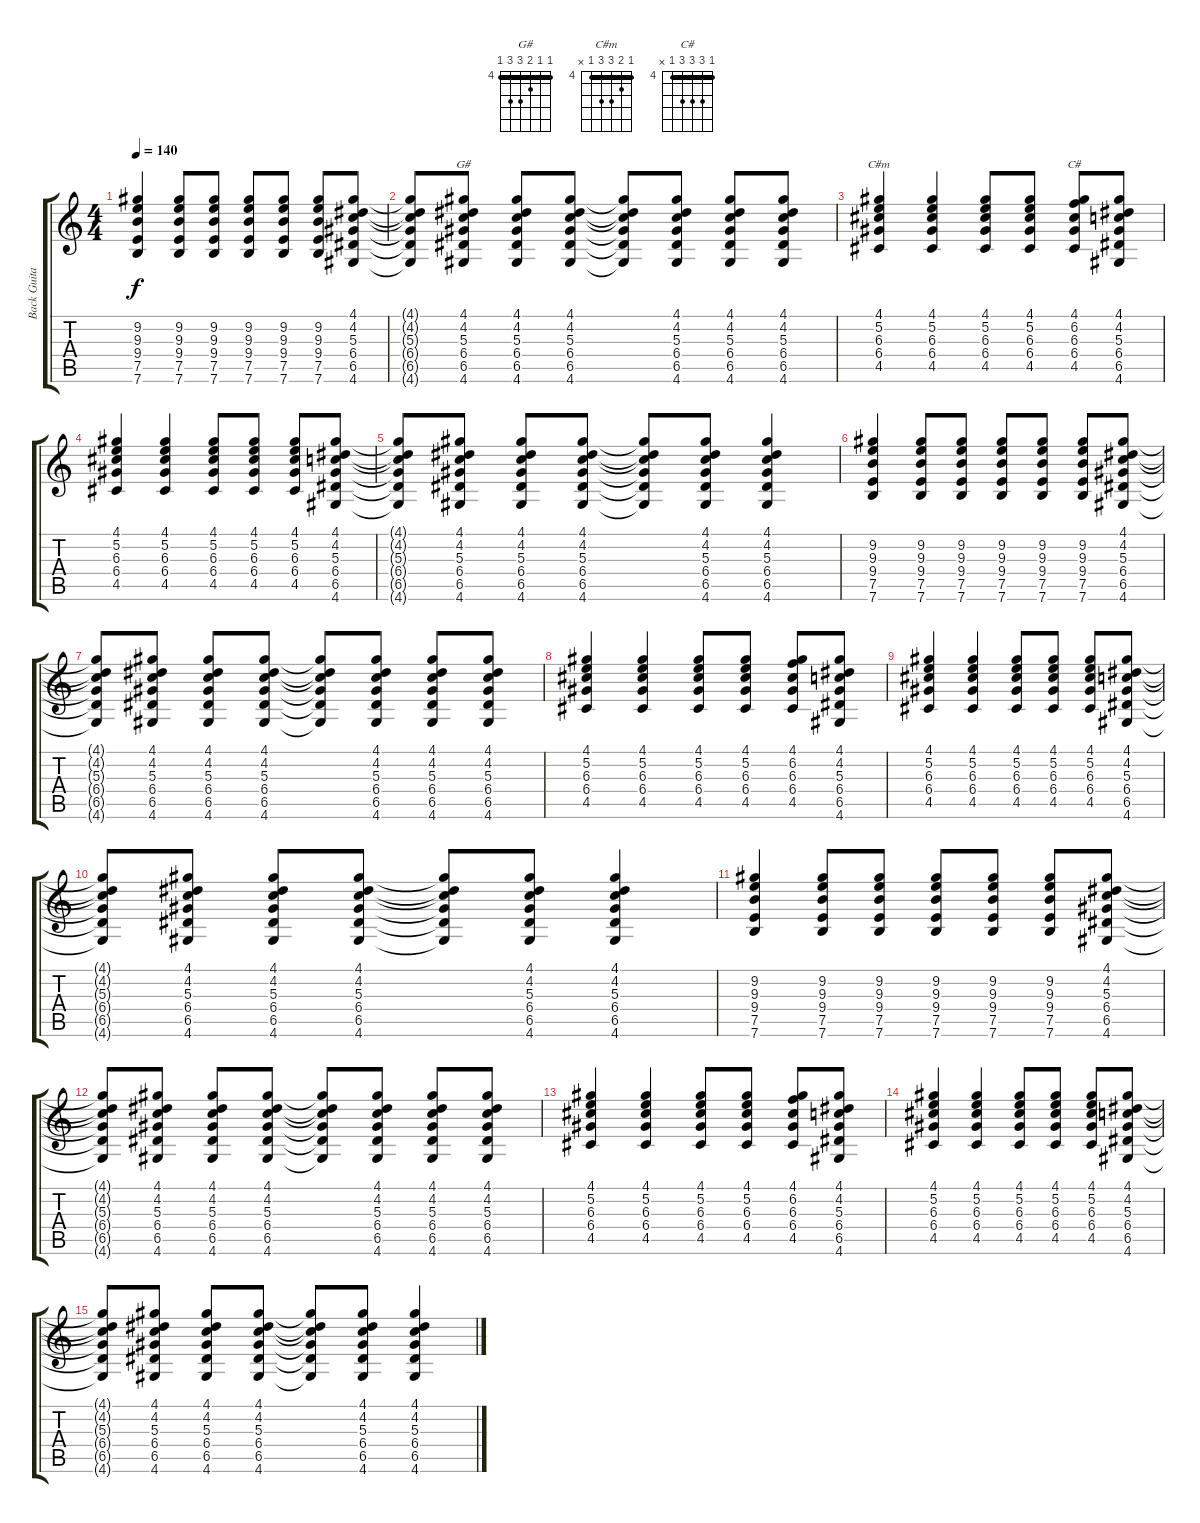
\track ("Back Guitar" "Back Guita") {instrument overdrivenguitar}
\staff {score tabs}
\tuning (E4 B3 G3 D3 A2 E2) {hide}
\chord ("G#" 4 4 5 6 6 4) {firstfret 4 barre 4}
\chord ("C#m" 4 5 6 6 4 x) {firstfret 4 barre 4}
\chord ("C#" 4 6 6 6 4 x) {firstfret 4 barre 4}
\ts (4 4)
\tempo 140
\clef g2
\ks c
(9.2 9.3 9.4 7.5 7.6).4{dy f} (9.2 9.3 9.4 7.5 7.6).8 (9.2 9.3 9.4 7.5 7.6).8 (9.2 9.3 9.4 7.5 7.6).8 (9.2 9.3 9.4 7.5 7.6).8 (9.2 9.3 9.4 7.5 7.6).8 (4.1 4.2 5.3 6.4 6.5 4.6).8 |
(4.1{t} 4.2{t} 5.3{t} 6.4{t} 6.5{t} 4.6{t}).8 (4.1 4.2 5.3 6.4 6.5 4.6).8{ch "G#"} (4.1 4.2 5.3 6.4 6.5 4.6).8 (4.1 4.2 5.3 6.4 6.5 4.6).8 (4.1{t} 4.2{t} 5.3{t} 6.4{t} 6.5{t} 4.6{t}).8 (4.1 4.2 5.3 6.4 6.5 4.6).8 (4.1 4.2 5.3 6.4 6.5 4.6).8 (4.1 4.2 5.3 6.4 6.5 4.6).8 |
(4.1 5.2 6.3 6.4 4.5).4{ch "C#m"} (4.1 5.2 6.3 6.4 4.5).4 (4.1 5.2 6.3 6.4 4.5).8 (4.1 5.2 6.3 6.4 4.5).8 (4.1 6.2 6.3 6.4 4.5).8{ch "C#"} (4.1 4.2 5.3 6.4 6.5 4.6).8 |
(4.1 5.2 6.3 6.4 4.5).4 (4.1 5.2 6.3 6.4 4.5).4 (4.1 5.2 6.3 6.4 4.5).8 (4.1 5.2 6.3 6.4 4.5).8 (4.1 5.2 6.3 6.4 4.5).8 (4.1 4.2 5.3 6.4 6.5 4.6).8 |
(4.1{t} 4.2{t} 5.3{t} 6.4{t} 6.5{t} 4.6{t}).8 (4.1 4.2 5.3 6.4 6.5 4.6).8 (4.1 4.2 5.3 6.4 6.5 4.6).8 (4.1 4.2 5.3 6.4 6.5 4.6).8 (4.1{t} 4.2{t} 5.3{t} 6.4{t} 6.5{t} 4.6{t}).8 (4.1 4.2 5.3 6.4 6.5 4.6).8 (4.1 4.2 5.3 6.4 6.5 4.6).4 |
(9.2 9.3 9.4 7.5 7.6).4 (9.2 9.3 9.4 7.5 7.6).8 (9.2 9.3 9.4 7.5 7.6).8 (9.2 9.3 9.4 7.5 7.6).8 (9.2 9.3 9.4 7.5 7.6).8 (9.2 9.3 9.4 7.5 7.6).8 (4.1 4.2 5.3 6.4 6.5 4.6).8 |
(4.1{t} 4.2{t} 5.3{t} 6.4{t} 6.5{t} 4.6{t}).8 (4.1 4.2 5.3 6.4 6.5 4.6).8 (4.1 4.2 5.3 6.4 6.5 4.6).8 (4.1 4.2 5.3 6.4 6.5 4.6).8 (4.1{t} 4.2{t} 5.3{t} 6.4{t} 6.5{t} 4.6{t}).8 (4.1 4.2 5.3 6.4 6.5 4.6).8 (4.1 4.2 5.3 6.4 6.5 4.6).8 (4.1 4.2 5.3 6.4 6.5 4.6).8 |
(4.1 5.2 6.3 6.4 4.5).4 (4.1 5.2 6.3 6.4 4.5).4 (4.1 5.2 6.3 6.4 4.5).8 (4.1 5.2 6.3 6.4 4.5).8 (4.1 6.2 6.3 6.4 4.5).8 (4.1 4.2 5.3 6.4 6.5 4.6).8 |
(4.1 5.2 6.3 6.4 4.5).4 (4.1 5.2 6.3 6.4 4.5).4 (4.1 5.2 6.3 6.4 4.5).8 (4.1 5.2 6.3 6.4 4.5).8 (4.1 5.2 6.3 6.4 4.5).8 (4.1 4.2 5.3 6.4 6.5 4.6).8 |
(4.1{t} 4.2{t} 5.3{t} 6.4{t} 6.5{t} 4.6{t}).8 (4.1 4.2 5.3 6.4 6.5 4.6).8 (4.1 4.2 5.3 6.4 6.5 4.6).8 (4.1 4.2 5.3 6.4 6.5 4.6).8 (4.1{t} 4.2{t} 5.3{t} 6.4{t} 6.5{t} 4.6{t}).8 (4.1 4.2 5.3 6.4 6.5 4.6).8 (4.1 4.2 5.3 6.4 6.5 4.6).4 |
(9.2 9.3 9.4 7.5 7.6).4 (9.2 9.3 9.4 7.5 7.6).8 (9.2 9.3 9.4 7.5 7.6).8 (9.2 9.3 9.4 7.5 7.6).8 (9.2 9.3 9.4 7.5 7.6).8 (9.2 9.3 9.4 7.5 7.6).8 (4.1 4.2 5.3 6.4 6.5 4.6).8 |
(4.1{t} 4.2{t} 5.3{t} 6.4{t} 6.5{t} 4.6{t}).8 (4.1 4.2 5.3 6.4 6.5 4.6).8 (4.1 4.2 5.3 6.4 6.5 4.6).8 (4.1 4.2 5.3 6.4 6.5 4.6).8 (4.1{t} 4.2{t} 5.3{t} 6.4{t} 6.5{t} 4.6{t}).8 (4.1 4.2 5.3 6.4 6.5 4.6).8 (4.1 4.2 5.3 6.4 6.5 4.6).8 (4.1 4.2 5.3 6.4 6.5 4.6).8 |
(4.1 5.2 6.3 6.4 4.5).4 (4.1 5.2 6.3 6.4 4.5).4 (4.1 5.2 6.3 6.4 4.5).8 (4.1 5.2 6.3 6.4 4.5).8 (4.1 6.2 6.3 6.4 4.5).8 (4.1 4.2 5.3 6.4 6.5 4.6).8 |
(4.1 5.2 6.3 6.4 4.5).4 (4.1 5.2 6.3 6.4 4.5).4 (4.1 5.2 6.3 6.4 4.5).8 (4.1 5.2 6.3 6.4 4.5).8 (4.1 5.2 6.3 6.4 4.5).8 (4.1 4.2 5.3 6.4 6.5 4.6).8 |
(4.1{t} 4.2{t} 5.3{t} 6.4{t} 6.5{t} 4.6{t}).8 (4.1 4.2 5.3 6.4 6.5 4.6).8 (4.1 4.2 5.3 6.4 6.5 4.6).8 (4.1 4.2 5.3 6.4 6.5 4.6).8 (4.1{t} 4.2{t} 5.3{t} 6.4{t} 6.5{t} 4.6{t}).8 (4.1 4.2 5.3 6.4 6.5 4.6).8 (4.1 4.2 5.3 6.4 6.5 4.6).4
